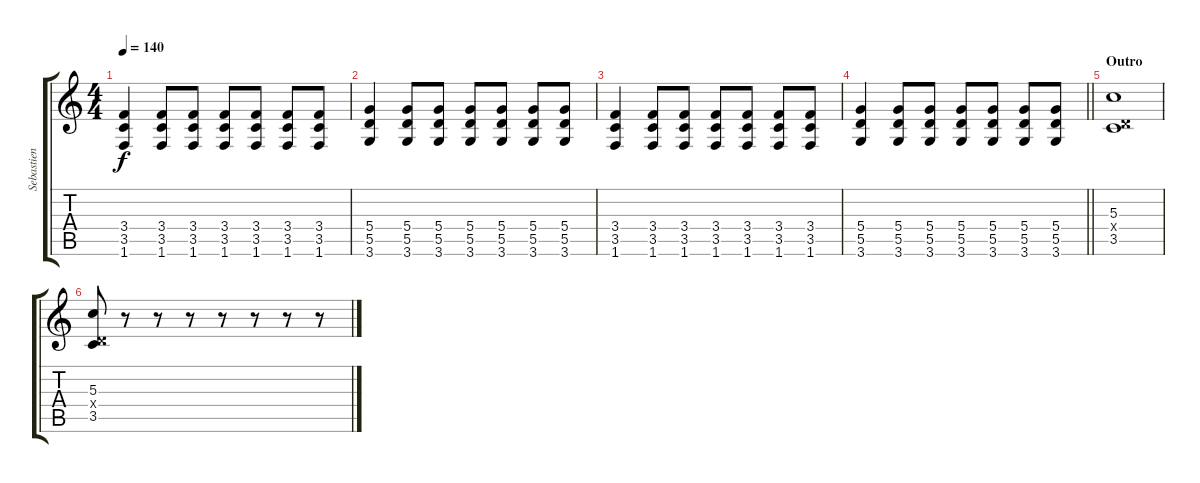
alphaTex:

\track ("Sebastien Lefebvre" "Sebastien ") {instrument distortionguitar}
\staff {score tabs}
\tuning (E4 B3 G3 D3 A2 E2) {hide}
\ts (4 4)
\tempo 140
\clef g2
\ks c
(3.4 3.5 1.6).4{dy f} (3.4 3.5 1.6).8 (3.4 3.5 1.6).8 (3.4 3.5 1.6).8 (3.4 3.5 1.6).8 (3.4 3.5 1.6).8 (3.4 3.5 1.6).8 |
(5.4 5.5 3.6).4 (5.4 5.5 3.6).8 (5.4 5.5 3.6).8 (5.4 5.5 3.6).8 (5.4 5.5 3.6).8 (5.4 5.5 3.6).8 (5.4 5.5 3.6).8 |
(3.4 3.5 1.6).4 (3.4 3.5 1.6).8 (3.4 3.5 1.6).8 (3.4 3.5 1.6).8 (3.4 3.5 1.6).8 (3.4 3.5 1.6).8 (3.4 3.5 1.6).8 |
\barLineRight lightlight
(5.4 5.5 3.6).4 (5.4 5.5 3.6).8 (5.4 5.5 3.6).8 (5.4 5.5 3.6).8 (5.4 5.5 3.6).8 (5.4 5.5 3.6).8 (5.4 5.5 3.6).8 |
\section ("" "Outro")
(5.3 0.4{x} 3.5).1 |
(5.3 0.4{x} 3.5).8 r.8 r.8 r.8 r.8 r.8 r.8 r.8
